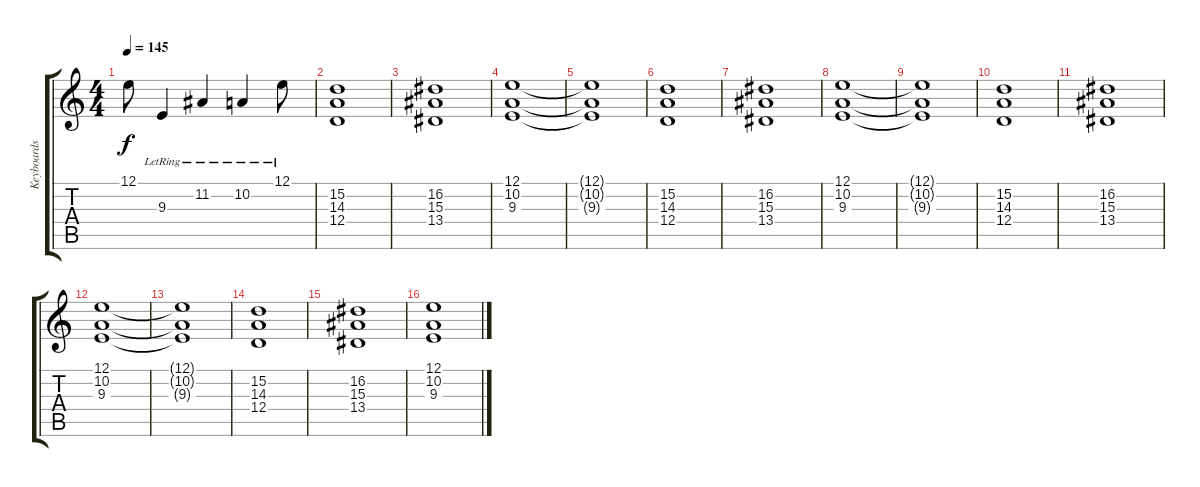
\track ("Keyboards" "Keyboards") {instrument electricpiano1}
\staff {score tabs}
\tuning (E4 B3 G3 D3 A2 D2) {hide}
\ts (4 4)
\tempo 145
\clef g2
\ks c
12.1{t}.8{dy f} 9.3{lr}.4 11.2{lr}.4 10.2{lr}.4 12.1{lr}.8 |
(15.2 14.3 12.4).1{volume 8 balance 8 instrument choiraahs} |
(16.2 15.3 13.4).1 |
(12.1 10.2 9.3).1 |
(12.1{t} 10.2{t} 9.3{t}).1 |
(15.2 14.3 12.4).1{volume 8 balance 8 instrument choiraahs} |
(16.2 15.3 13.4).1 |
(12.1 10.2 9.3).1 |
(12.1{t} 10.2{t} 9.3{t}).1 |
(15.2 14.3 12.4).1{volume 8 balance 8 instrument choiraahs} |
(16.2 15.3 13.4).1 |
(12.1 10.2 9.3).1 |
(12.1{t} 10.2{t} 9.3{t}).1 |
(15.2 14.3 12.4).1{volume 8 balance 8 instrument choiraahs} |
(16.2 15.3 13.4).1 |
(12.1 10.2 9.3).1
